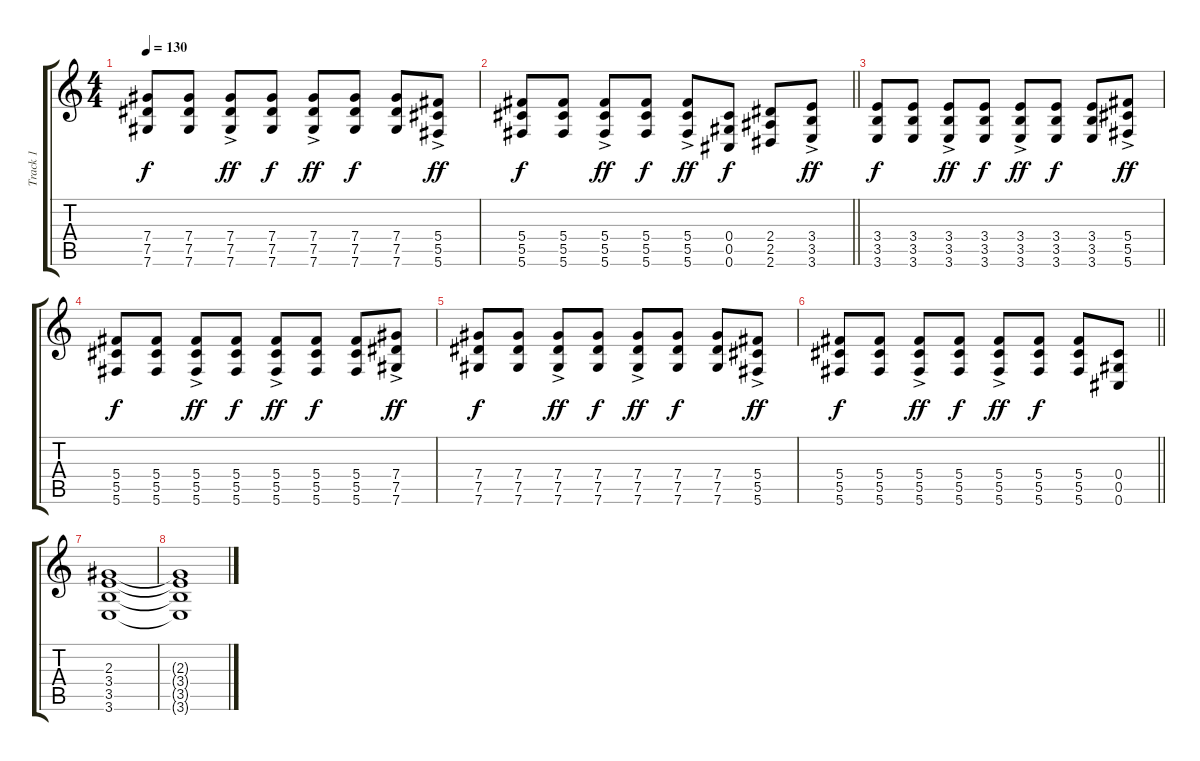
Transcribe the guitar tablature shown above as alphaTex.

\track ("Track 1" "Track 1") {instrument acousticguitarsteel}
\staff {score tabs}
\tuning (Eb4 Bb3 Gb3 Db3 Ab2 Db2) {hide}
\ts (4 4)
\tempo 130
\clef g2
\ks c
(7.4 7.5 7.6).8{dy f} (7.4 7.5 7.6).8 (7.4{ac} 7.5 7.6).8{dy ff} (7.4 7.5 7.6).8{dy f} (7.4{ac} 7.5 7.6).8{dy ff} (7.4 7.5 7.6).8{dy f} (7.4 7.5 7.6).8 (5.4{ac} 5.5 5.6).8{dy ff} |
\barLineRight lightlight
(5.4 5.5 5.6).8{dy f} (5.4 5.5 5.6).8 (5.4{ac} 5.5 5.6).8{dy ff} (5.4 5.5 5.6).8{dy f} (5.4{ac} 5.5 5.6).8{dy ff} (0.4 0.5 0.6).8{dy f} (2.4 2.5 2.6).8 (3.4{ac} 3.5 3.6).8{dy ff} |
(3.4 3.5 3.6).8{dy f} (3.4 3.5 3.6).8 (3.4{ac} 3.5 3.6).8{dy ff} (3.4 3.5 3.6).8{dy f} (3.4{ac} 3.5 3.6).8{dy ff} (3.4 3.5 3.6).8{dy f} (3.4 3.5 3.6).8 (5.4{ac} 5.5 5.6).8{dy ff} |
(5.4 5.5 5.6).8{dy f} (5.4 5.5 5.6).8 (5.4{ac} 5.5 5.6).8{dy ff} (5.4 5.5 5.6).8{dy f} (5.4{ac} 5.5 5.6).8{dy ff} (5.4 5.5 5.6).8{dy f} (5.4 5.5 5.6).8 (7.4{ac} 7.5 7.6).8{dy ff} |
(7.4 7.5 7.6).8{dy f} (7.4 7.5 7.6).8 (7.4{ac} 7.5 7.6).8{dy ff} (7.4 7.5 7.6).8{dy f} (7.4{ac} 7.5 7.6).8{dy ff} (7.4 7.5 7.6).8{dy f} (7.4 7.5 7.6).8 (5.4{ac} 5.5 5.6).8{dy ff} |
\barLineRight lightlight
(5.4 5.5 5.6).8{dy f} (5.4 5.5 5.6).8 (5.4{ac} 5.5 5.6).8{dy ff} (5.4 5.5 5.6).8{dy f} (5.4{ac} 5.5 5.6).8{dy ff} (5.4 5.5 5.6).8{dy f} (5.4 5.5 5.6).8 (0.4 0.5 0.6).8 |
(2.3 3.4 3.5 3.6).1 |
(2.3{t} 3.4{t} 3.5{t} 3.6{t}).1
